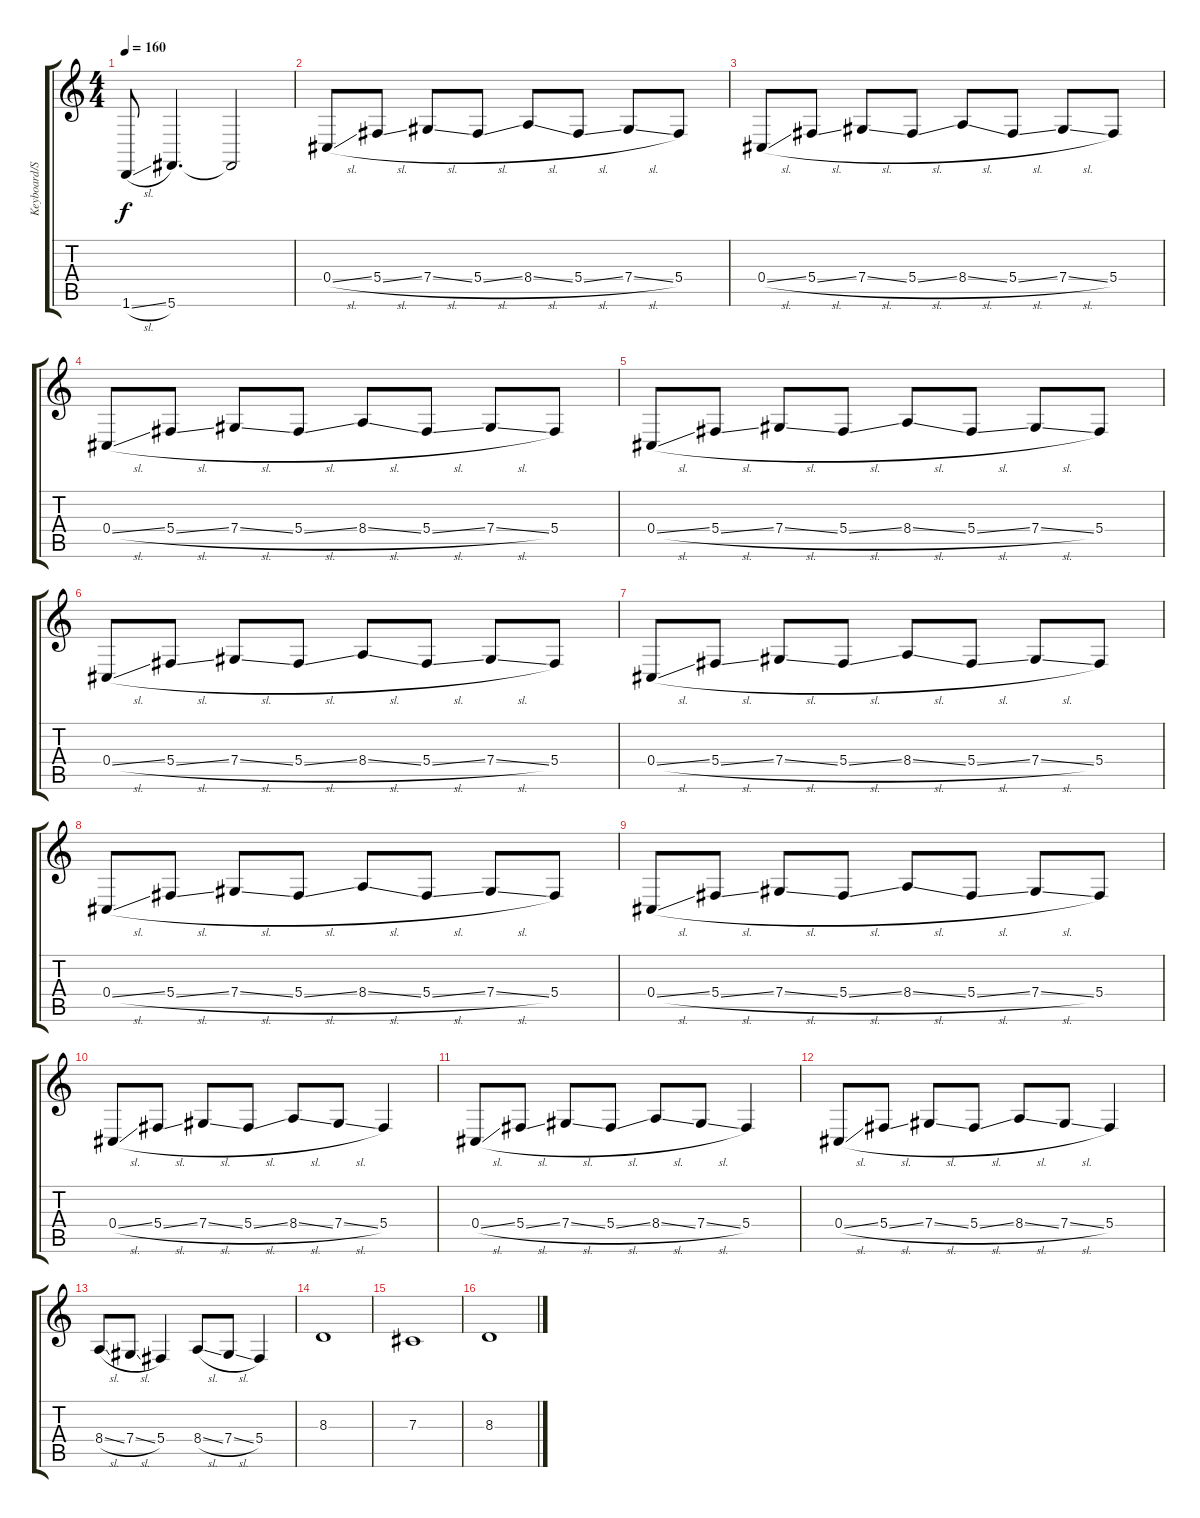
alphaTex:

\track ("Keyboard/SFX" "Keyboard/S") {instrument lead1square}
\staff {score tabs}
\tuning (Eb4 Bb3 Gb3 Db3 Ab2 Db2) {hide}
\ts (4 4)
\tempo 160
\clef g2
\ks c
1.6{sl}.8{dy f} 5.6.4{d} 5.6{t}.2 |
0.4{sl}.8 5.4{sl}.8 7.4{sl}.8 5.4{sl}.8 8.4{sl}.8 5.4{sl}.8 7.4{sl}.8 5.4.8 |
0.4{sl}.8 5.4{sl}.8 7.4{sl}.8 5.4{sl}.8 8.4{sl}.8 5.4{sl}.8 7.4{sl}.8 5.4.8 |
0.4{sl}.8 5.4{sl}.8 7.4{sl}.8 5.4{sl}.8 8.4{sl}.8 5.4{sl}.8 7.4{sl}.8 5.4.8 |
0.4{sl}.8 5.4{sl}.8 7.4{sl}.8 5.4{sl}.8 8.4{sl}.8 5.4{sl}.8 7.4{sl}.8 5.4.8 |
0.4{sl}.8 5.4{sl}.8 7.4{sl}.8 5.4{sl}.8 8.4{sl}.8 5.4{sl}.8 7.4{sl}.8 5.4.8 |
0.4{sl}.8 5.4{sl}.8 7.4{sl}.8 5.4{sl}.8 8.4{sl}.8 5.4{sl}.8 7.4{sl}.8 5.4.8 |
0.4{sl}.8 5.4{sl}.8 7.4{sl}.8 5.4{sl}.8 8.4{sl}.8 5.4{sl}.8 7.4{sl}.8 5.4.8 |
0.4{sl}.8 5.4{sl}.8 7.4{sl}.8 5.4{sl}.8 8.4{sl}.8 5.4{sl}.8 7.4{sl}.8 5.4.8 |
0.4{sl}.8 5.4{sl}.8 7.4{sl}.8 5.4{sl}.8 8.4{sl}.8 7.4{sl}.8 5.4.4 |
0.4{sl}.8 5.4{sl}.8 7.4{sl}.8 5.4{sl}.8 8.4{sl}.8 7.4{sl}.8 5.4.4 |
0.4{sl}.8 5.4{sl}.8 7.4{sl}.8 5.4{sl}.8 8.4{sl}.8 7.4{sl}.8 5.4.4 |
8.4{sl}.8 7.4{sl}.8 5.4.4 8.4{sl}.8 7.4{sl}.8 5.4.4 |
8.3.1 |
7.3.1 |
8.3.1
